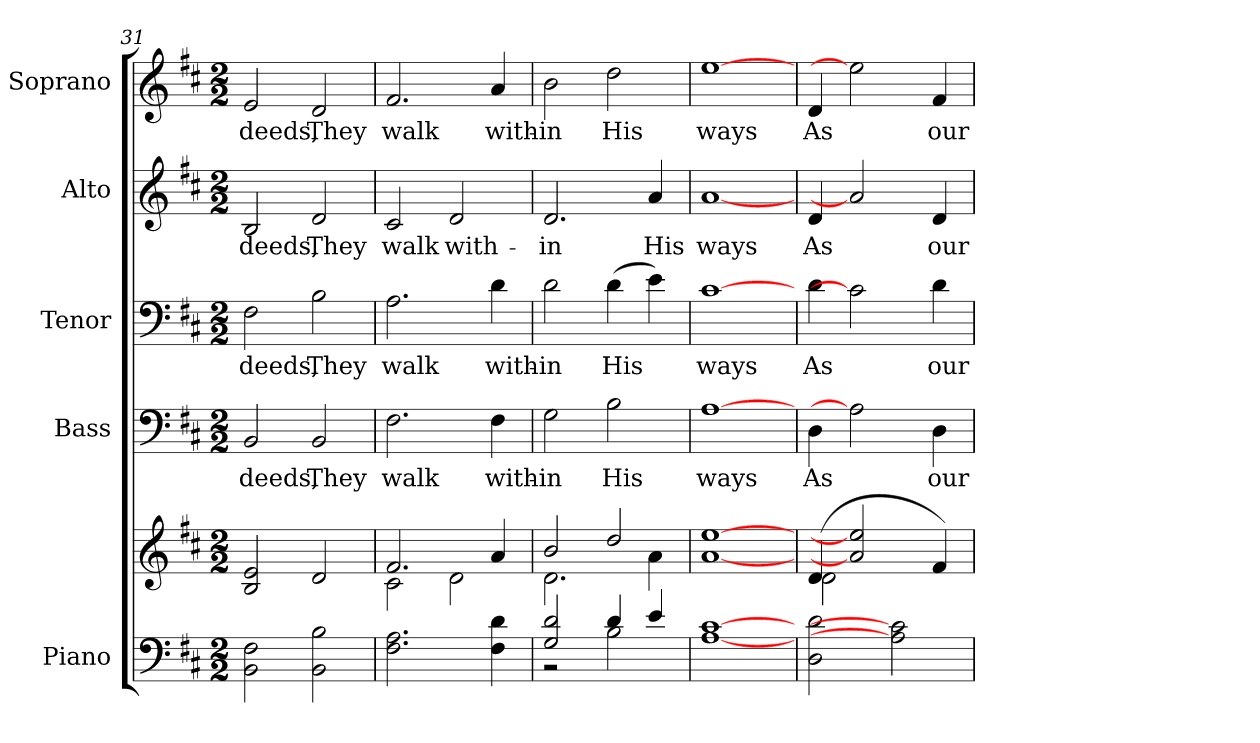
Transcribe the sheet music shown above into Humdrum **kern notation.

**kern	**kern	**kern	**text	**kern	**text	**kern	**text	**kern	**text
*part5	*part5	*part4	*part4	*part3	*part3	*part2	*part2	*part1	*part1
*staff6	*staff5	*staff4	*staff4	*staff3	*staff3	*staff2	*staff2	*staff1	*staff1
*I"Piano	*	*I"Bass	*	*I"Tenor	*	*I"Alto	*	*I"Soprano	*
*I'Pno.	*	*I'B.	*	*I'T.	*	*I'A.	*	*I'S.	*
*clefF4	*clefG2	*clefF4	*	*clefF4	*	*clefG2	*	*clefG2	*
*k[f#c#]	*k[f#c#]	*k[f#c#]	*	*k[f#c#]	*	*k[f#c#]	*	*k[f#c#]	*
*D:	*D:	*D:	*	*D:	*	*D:	*	*D:	*
*M2/2	*M2/2	*M2/2	*	*M2/2	*	*M2/2	*	*M2/2	*
=31	=31	=31	=31	=31	=31	=31	=31	=31	=31
!	!	!	!LO:LY:b:color=#000000	!	!	!	!	!	!
!	!	!	!	!	!LO:LY:b:color=#000000	!	!	!	!
!	!	!	!	!	!	!	!LO:LY:b:color=#000000	!	!
!	!	!	!	!	!	!	!	!	!LO:LY:b:color=#000000
2BBi\ 2F#i	2Bi/ 2ei	2BBi/	deeds,	2F#i\	deeds,	2Bi/	deeds,	2ei/	deeds,
!	!	!	!LO:LY:b:color=#000000	!	!	!	!	!	!
!	!	!	!	!	!LO:LY:b:color=#000000	!	!	!	!
!	!	!	!	!	!	!	!LO:LY:b:color=#000000	!	!
!	!	!	!	!	!	!	!	!	!LO:LY:b:color=#000000
2BBi\ 2Bi	2di/	2BBi/	They	2Bi\	They	2di/	They	2di/	They
!!LO:PB:g=z
=32	=32	=32	=32	=32	=32	=32	=32	=32	=32
*	*^	*	*	*	*	*	*	*	*
!	!	!	!	!LO:LY:b:color=#000000	!	!	!	!	!	!
!	!	!	!	!	!	!LO:LY:b:color=#000000	!	!	!	!
!	!	!	!	!	!	!	!	!LO:LY:b:color=#000000	!	!
!	!	!	!	!	!	!	!	!	!	!LO:LY:b:color=#000000
2.F#i\ 2.Ai	2.f#i/	2c#i\	2.F#i\	walk	2.Ai\	walk	2c#i/	walk	2.f#i/	walk
!	!	!	!	!	!	!	!	!LO:LY:b:color=#000000	!	!
.	.	2di\	.	.	.	.	2di/	with-	.	.
!	!	!	!	!LO:LY:b:color=#000000	!	!	!	!	!	!
!	!	!	!	!	!	!LO:LY:b:color=#000000	!	!	!	!
!	!	!	!	!	!	!	!	!	!	!LO:LY:b:color=#000000
4F#i\ 4di	4ai/	.	4F#i\	with-	4di\	with-	.	.	4ai/	with-
=33	=33	=33	=33	=33	=33	=33	=33	=33	=33	=33
*^	*	*	*	*	*	*	*	*	*	*
!	!	!	!	!	!LO:LY:b:color=#000000	!	!	!	!	!	!
!	!	!	!	!	!	!	!LO:LY:b:color=#000000	!	!	!	!
!	!	!	!	!	!	!	!	!	!LO:LY:b:color=#000000	!	!
!	!	!	!	!	!	!	!	!	!	!	!LO:LY:b:color=#000000
2Gi/ 2di	2r	2bi/	2.di\	2Gi\	-in	2di\	-in	2.di/	-in	2bi\	-in
!	!	!	!	!	!LO:LY:b:color=#000000	!	!	!	!	!	!
!	!	!	!	!	!	!	!LO:LY:b:color=#000000	!	!	!	!
!	!	!	!	!	!	!	!	!	!	!	!LO:LY:b:color=#000000
4di/	2Bi\	2ddi/	.	2Bi\	His	(4di\	His	.	.	2ddi\	His
!	!	!	!	!	!	!	!	!	!LO:LY:b:color=#000000	!	!
4ei/	.	.	4ai\	.	.	4ei\)	.	4ai/	His	.	.
*v	*v	*	*	*	*	*	*	*	*	*	*
*	*v	*v	*	*	*	*	*	*	*	*
=34	=34	=34	=34	=34	=34	=34	=34	=34	=34
*	*^	*	*	*	*	*	*	*	*
!	!	!	!	!LO:LY:b:color=#000000	!	!	!	!	!	!
*	*v	*v	*	*	*	*	*	*	*	*
*	*^	*	*	*	*	*	*	*	*
!	!	!	!	!	!	!LO:LY:b:color=#000000	!	!	!	!
*	*v	*v	*	*	*	*	*	*	*	*
*	*^	*	*	*	*	*	*	*	*
!	!	!	!	!	!	!	!	!LO:LY:b:color=#000000	!	!
*	*v	*v	*	*	*	*	*	*	*	*
*	*^	*	*	*	*	*	*	*	*
!	!	!	!	!	!	!	!	!	!	!LO:LY:b:color=#000000
*	*v	*v	*	*	*	*	*	*	*	*
[1Ai [1c#i	[1ai [1eei	[1Ai	ways	[1c#i	ways	[1ai	ways	[1eei	ways
=35	=35	=35	=35	=35	=35	=35	=35	=35	=35
*	*^	*	*	*	*	*	*	*	*
!	!	!	!	!LO:LY:b:color=#000000	!	!	!	!	!	!
!	!	!	!	!	!	!LO:LY:b:color=#000000	!	!	!	!
!	!	!	!	!	!	!	!	!LO:LY:b:color=#000000	!	!
!	!	!	!	!	!	!	!	!	!	!LO:LY:b:color=#000000
2Di\ 2di	(4di/	2di\	4Di\	As	4di\	As	4di/	As	4di/	As
.	2ai] 2eei]	.	2Ai]	.	2c#i]	.	2ai]	.	2eei]	.
2Ai] 2c#i]	.	2ryy	.	.	.	.	.	.	.	.
!	!	!	!	!LO:LY:b:color=#000000	!	!	!	!	!	!
!	!	!	!	!	!	!LO:LY:b:color=#000000	!	!	!	!
!	!	!	!	!	!	!	!	!LO:LY:b:color=#000000	!	!
!	!	!	!	!	!	!	!	!	!	!LO:LY:b:color=#000000
.	4f#i/)	.	4Di\	our	4di\	our	4di/	our	4f#i/	our
*	*v	*v	*	*	*	*	*	*	*	*
=	=	=	=	=	=	=	=	=	=
*-	*-	*-	*-	*-	*-	*-	*-	*-	*-
